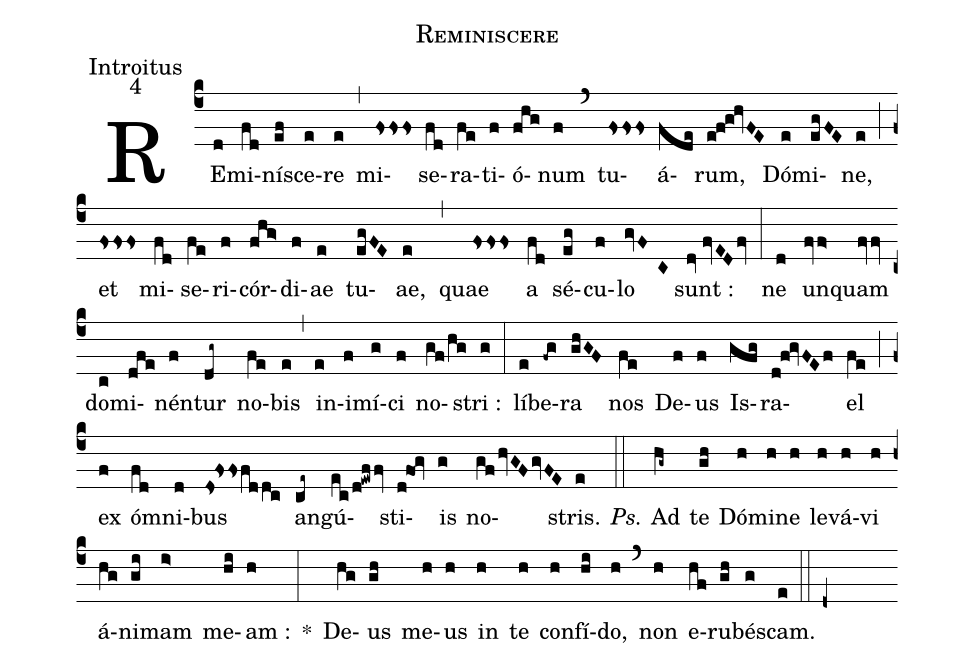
name:Reminiscere;
office-part:Introitus;
mode:4;
%%
annotation: Introitus
annotation: IV
commentary:Ps. 24, 6. 3. 22; v. 1-2
%%

(c4) RE(d)mi(fd)ní(ef)sce(e)re(e) (,) mi(fsss)se(fd)ra(fe)ti(f)ó(fhg)num(f) (`) tu(fsss)á(fde)rum,(e!f!g!hvFE) Dó(e)mi(eg/FE)ne,(e) (;) et(fsss) mi(fd)se(fe)ri(f)cór(fhg>)di(f)ae(e) tu(egFE)ae,(e) (,) quae(fsss) a(fd) sé(eg)cu(f)lo(gvFC) sunt :(dv//fvEDfv) (:) ne(d) un(fvf>)quam(fvv) do(c)mi(dfe)nén(f)tur(dg~) no(fe)bis(e) (,) in(e)i(f)mí(g)ci(f) no(gf/hg)stri :(g) (:) lí(e)be(-fg)ra(ghGF) nos(fe) De(f)us(f) Is(gfg)ra(d!f!gvFEf)el(fe) (;) ex(f) ó(fd)mni(d)bus(ds!fsfs/fddc) an(ce~)gú(ec/d!ewffv)sti(d!fo!gv)is(g) no(gf/hvGFgvFE)stris.(e) (::) <i>Ps.</i> Ad(hg~) te(gh) Dó(h)mi(h)ne(h) le(h)vá(h)vi(h) á(hg)ni(gi)mam(i>) me(hi)am :(h) *(:) De(hg)us(gh) me(h)us(h) in(h) te(h) con(h)fí(hi)do,(h) (`) non(h) e(hf)ru(gh)bé(g)scam.(e) (::) (d+)
